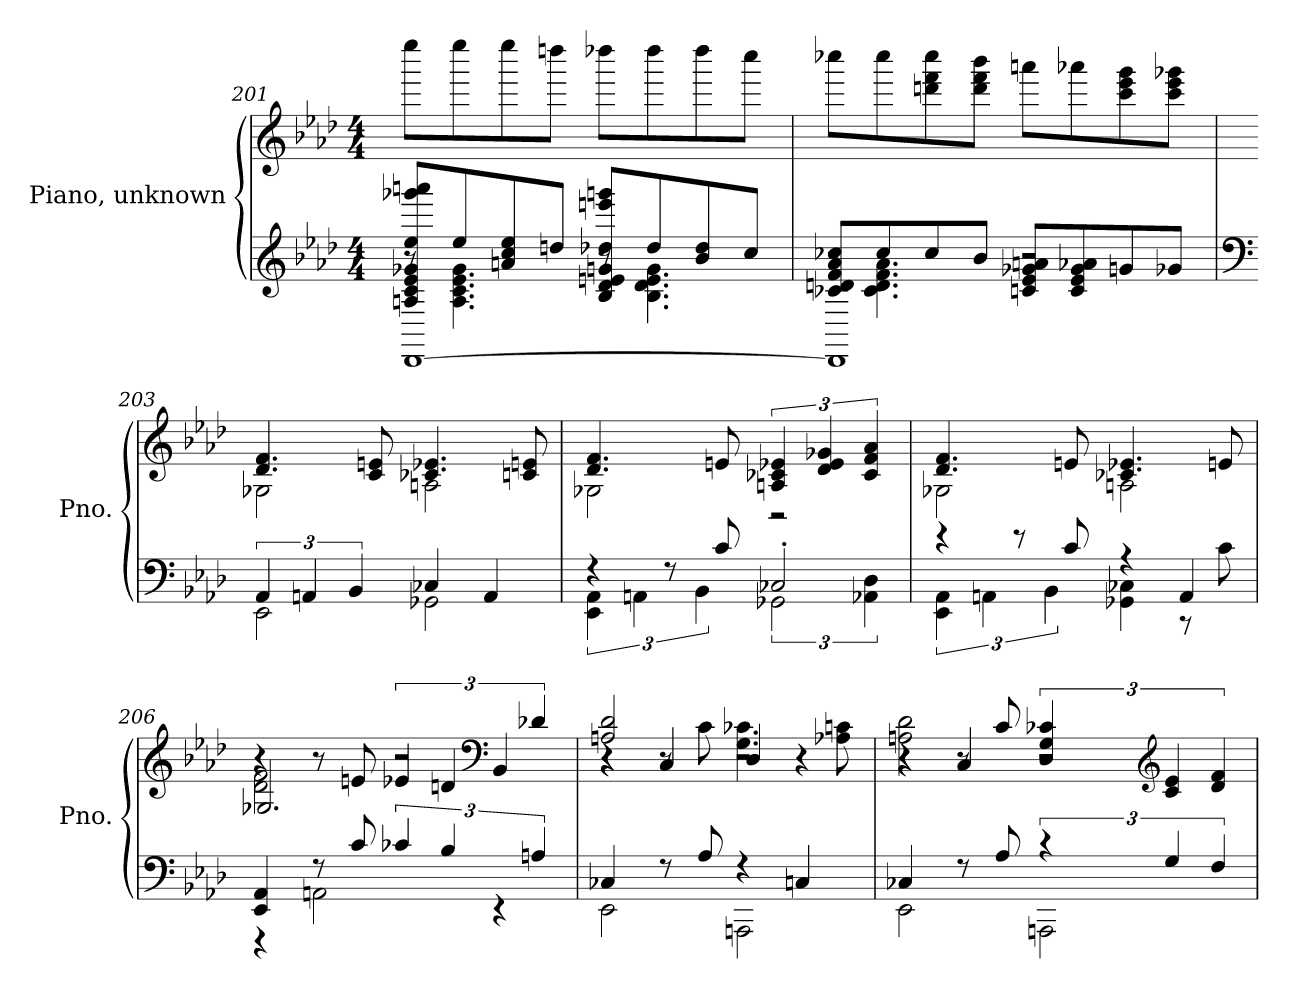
**kern	**kern
*part1	*part1
*staff2	*staff1
*I"Piano, unknown	*
*I'Pno.	*
*clefG2	*clefG2
*k[b-e-a-d-]	*k[b-e-a-d-]
*M4/4	*M4/4
=201	=201
*^	*
*	*^	*
8An/ 8c/ 8e-/ 8g-X/ 8ee-/ 8ggg-X/ 8aaan/L	8r	[1DD-	8eeee-\L
8ee-/	4.A\ 4.c\ 4.e-\ 4.g-\	.	8eeee-\
8an/ 8cc/ 8ee-/	.	.	8eeee-\
8ddn/J	.	.	8ddddn\J
8B-/ 8d-/ 8en/ 8gn/ 8dd-X/ 8eeen/ 8gggn/L	8r	.	8dddd-X\L
8dd-/	4.B-\ 4.d-\ 4.e\ 4.g\	.	8dddd-\
8b-/ 8dd-/	.	.	8dddd-\
8cc/J	.	.	8cccc\J
!!LO:LB:g=z
=202	=202	=202	=202
8c-X/ 8dn/ 8f/ 8a-/ 8cc-X/L	8r	1DD-]	8cccc-X\L
8cc-/	4.c-\ 4.d\ 4.f\ 4.a-\	.	8cccc-\
8cc-/	.	.	8dddn\ 8fff\ 8cccc-\
8b-/J	.	.	8ddd\ 8fff\ 8bbb-\J
8cn/ 8e-/ 8g-X/ 8an/L	2r	.	8aaan\L
8c/ 8e-/ 8g-/ 8a-X/	.	.	8aaa-X\
8gn/	.	.	8ccc\ 8eee-\ 8ggg\
8g-X/J	.	.	8ccc\ 8eee-\ 8ggg-X\J
*v	*v	*v	*
=203	=203
*clefF4	*
*^	*^
6AA-/	2EE-\	4.d-/ 4.f/	2G-X\
6AAn/	.	.	.
6BB-/	.	.	.
.	.	8c/ 8en/	.
4C-X/	2GG-X\	4.c-X/ 4.e-X/	2An\
4AA/	.	.	.
.	.	8cn/ 8en/	.
=204	=204	=204	=204
4r	6EE-\ 6AA-\	4.d-/ 4.f/	2G-X\
.	6AAn\	.	.
8r	.	.	.
.	6BB-\	.	.
8c/	.	8en/	.
2C-X'/	3GG-X\	6An/ 6c-X/ 6e-X/	2r
.	.	6d-/ 6e-/ 6g-X/	.
.	6AA-X\ 6D-\	6c-/ 6f/ 6a-/	.
!!LO:PB:g=z	!!
=205	=205	=205	=205
4r	6EE-\ 6AA-\	4.d-/ 4.f/	2G-X\
.	6AAn\	.	.
8r	.	.	.
.	6BB-\	.	.
8c/	.	8en/	.
4r	4GG-X\ 4C-X\	4.c-X/ 4.e-X/	2An\
4AA/	8r	.	.
.	8c\	8en/	.
=206	=206	=206	=206
*	*	*	*^
4EE-/ 4AA-/	4r	4r	2d-\ 2f\	2.G-X/
8r	2AAn\	8r	.	.
8c/	.	8en/	.	.
6c-X/	.	6e-X/	2r	.
6B-/	.	6dn/	.	.
*	*	*clefF4	*	*
.	4r	.	.	4BB-/
6An/	.	6d-X/	.	.
=207	=207	=207	=207	=207
4C-X/	2EE-\	2An/ 2d-/	4r	4r
8r	.	.	8r	4C/
8A-/	.	.	8c\	.
4r	2AAAn\	2r	4.G\ 4.c-X\	4D-/
4Cn/	.	.	.	4r
.	.	.	8A-X\ 8cn\	.
!!LO:LB:g=z	!!	!!
=208	=208	=208	=208	=208
4C-X/	2EE-\	4r	2An\ 2d-\	4r
8r	.	8r	.	4C/
8A-/	.	8c/	.	.
6r	2AAAn\	6D-/ 6G/ 6c-X/	2r	2r
*	*	*clefG2	*	*
6G/	.	6c-/ 6e-/	.	.
6F/	.	6d-/ 6f/	.	.
*v	*v	*	*	*
*	*v	*v	*v
=	=
*-	*-
